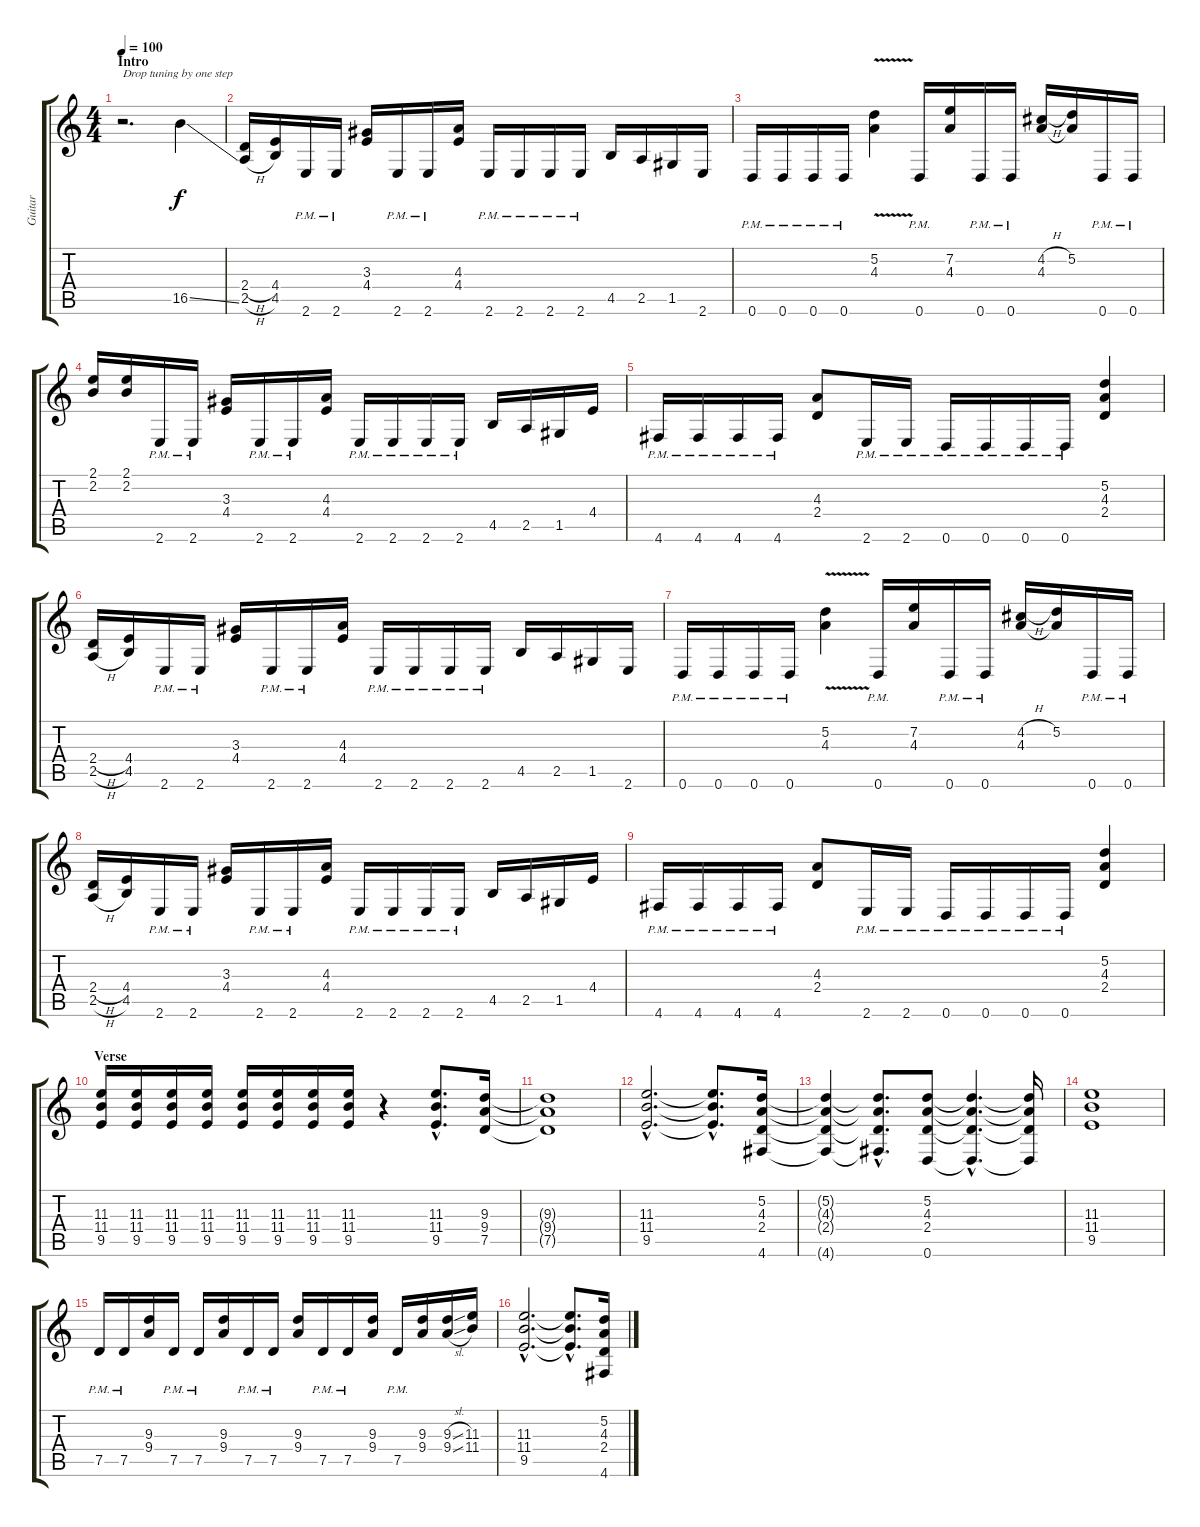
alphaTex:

\track ("Guitar" "Guitar") {instrument distortionguitar}
\staff {score tabs}
\tuning (D4 A3 F3 C3 G2 D2) {hide}
\ts (4 4)
\section ("" "Intro")
\tempo 100
\clef g2
\ks c
r.2{d txt "Drop tuning by one step" dy f volume 12 balance 6 instrument distortionguitar} 16.5{ss}.4 |
(2.4{h} 2.5{h}).16 (4.4 4.5).16 2.6{pm}.16 2.6{pm}.16 (3.3 4.4).16 2.6{pm}.16 2.6{pm}.16 (4.3 4.4).16 2.6{pm}.16 2.6{pm}.16 2.6{pm}.16 2.6{pm}.16 4.5.16 2.5.16 1.5.16 2.6.16 |
0.6{pm}.16 0.6{pm}.16 0.6{pm}.16 0.6{pm}.16 (5.2{v} 4.3{v}).4 0.6{pm}.16 (7.2 4.3).16 0.6{pm}.16 0.6{pm}.16 (4.2{h} 4.3).16 (5.2 4.3{t}).16 0.6{pm}.16 0.6{pm}.16 |
(2.1 2.2).16 (2.1 2.2).16 2.6{pm}.16 2.6{pm}.16 (3.3 4.4).16 2.6{pm}.16 2.6{pm}.16 (4.3 4.4).16 2.6{pm}.16 2.6{pm}.16 2.6{pm}.16 2.6{pm}.16 4.5.16 2.5.16 1.5.16 4.4.16 |
4.6{pm}.16 4.6{pm}.16 4.6{pm}.16 4.6{pm}.16 (4.3 2.4).8 2.6{pm}.16 2.6{pm}.16 0.6{pm}.16 0.6{pm}.16 0.6{pm}.16 0.6{pm}.16 (5.2 4.3 2.4).4 |
(2.4{h} 2.5{h}).16{volume 13 balance 8} (4.4 4.5).16 2.6{pm}.16 2.6{pm}.16 (3.3 4.4).16 2.6{pm}.16 2.6{pm}.16 (4.3 4.4).16 2.6{pm}.16 2.6{pm}.16 2.6{pm}.16 2.6{pm}.16 4.5.16 2.5.16 1.5.16 2.6.16 |
0.6{pm}.16 0.6{pm}.16 0.6{pm}.16 0.6{pm}.16 (5.2{v} 4.3{v}).4 0.6{pm}.16 (7.2 4.3).16 0.6{pm}.16 0.6{pm}.16 (4.2{h} 4.3).16 (5.2 4.3{t}).16 0.6{pm}.16 0.6{pm}.16 |
(2.4{h} 2.5{h}).16 (4.4 4.5).16 2.6{pm}.16 2.6{pm}.16 (3.3 4.4).16 2.6{pm}.16 2.6{pm}.16 (4.3 4.4).16 2.6{pm}.16 2.6{pm}.16 2.6{pm}.16 2.6{pm}.16 4.5.16 2.5.16 1.5.16 4.4.16 |
4.6{pm}.16 4.6{pm}.16 4.6{pm}.16 4.6{pm}.16 (4.3 2.4).8 2.6{pm}.16 2.6{pm}.16 0.6{pm}.16 0.6{pm}.16 0.6{pm}.16 0.6{pm}.16 (5.2 4.3 2.4).4 |
\section ("" "Verse")
(11.3 11.4 9.5).16 (11.3 11.4 9.5).16 (11.3 11.4 9.5).16 (11.3 11.4 9.5).16 (11.3 11.4 9.5).16 (11.3 11.4 9.5).16 (11.3 11.4 9.5).16 (11.3 11.4 9.5).16 r.4 (11.3{hac} 11.4{hac} 9.5{hac}).8{d} (9.3 9.4 7.5).16 |
(9.3{t} 9.4{t} 7.5{t}).1 |
(11.3{hac} 11.4{hac} 9.5{hac}).2{d} (11.3{hac t} 11.4{hac t} 9.5{hac t}).8{d} (5.2 4.3 2.4 4.6).16 |
(5.2{t} 4.3{t} 2.4{t} 4.6{t}).4 (5.2{hac t} 4.3{hac t} 2.4{hac t} 4.6{hac t}).8{d} (5.2 4.3 2.4 0.6).8 (5.2{hac t} 4.3{hac t} 2.4{hac t} 0.6{hac t}).4{d} (5.2{t} 4.3{t} 2.4{t} 0.6{t}).16 |
(11.3 11.4 9.5).1 |
7.5{pm}.16 7.5{pm}.16 (9.3 9.4).16 7.5{pm}.16 7.5{pm}.16 (9.3 9.4).16 7.5{pm}.16 7.5{pm}.16 (9.3 9.4).16 7.5{pm}.16 7.5{pm}.16 (9.3 9.4).16 7.5{pm}.16 (9.3 9.4).16 (9.3{sl} 9.4{sl}).16 (11.3 11.4).16 |
(11.3{hac} 11.4{hac} 9.5{hac}).2{d} (11.3{hac t} 11.4{hac t} 9.5{hac t}).8{d} (5.2 4.3 2.4 4.6).16
